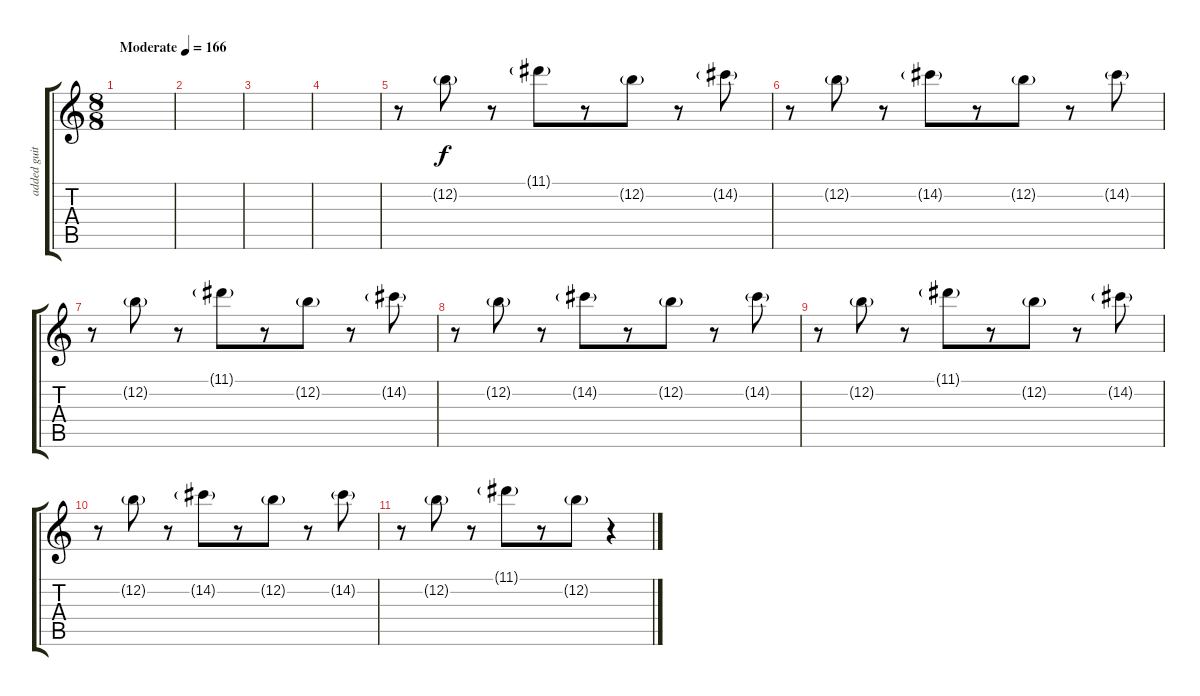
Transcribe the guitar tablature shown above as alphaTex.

\track ("added guitar" "added guit") {instrument distortionguitar}
\staff {score tabs}
\tuning (E4 B3 G3 D3 A2 E2) {hide}
\ts (8 8)
\tempo (166 "Moderate")
\clef g2
\ks c
|
|
|
|
r.8{volume 5} 12.2{g}.8 r.8 11.1{g}.8 r.8 12.2{g}.8 r.8 14.2{g}.8 |
r.8 12.2{g}.8 r.8 14.2{g}.8 r.8 12.2{g}.8 r.8 14.2{g}.8 |
r.8 12.2{g}.8 r.8 11.1{g}.8 r.8 12.2{g}.8 r.8 14.2{g}.8 |
r.8 12.2{g}.8 r.8 14.2{g}.8 r.8 12.2{g}.8 r.8 14.2{g}.8 |
r.8 12.2{g}.8 r.8 11.1{g}.8 r.8 12.2{g}.8 r.8 14.2{g}.8 |
r.8 12.2{g}.8 r.8 14.2{g}.8 r.8 12.2{g}.8 r.8 14.2{g}.8 |
r.8 12.2{g}.8 r.8 11.1{g}.8 r.8 12.2{g}.8 r.4
